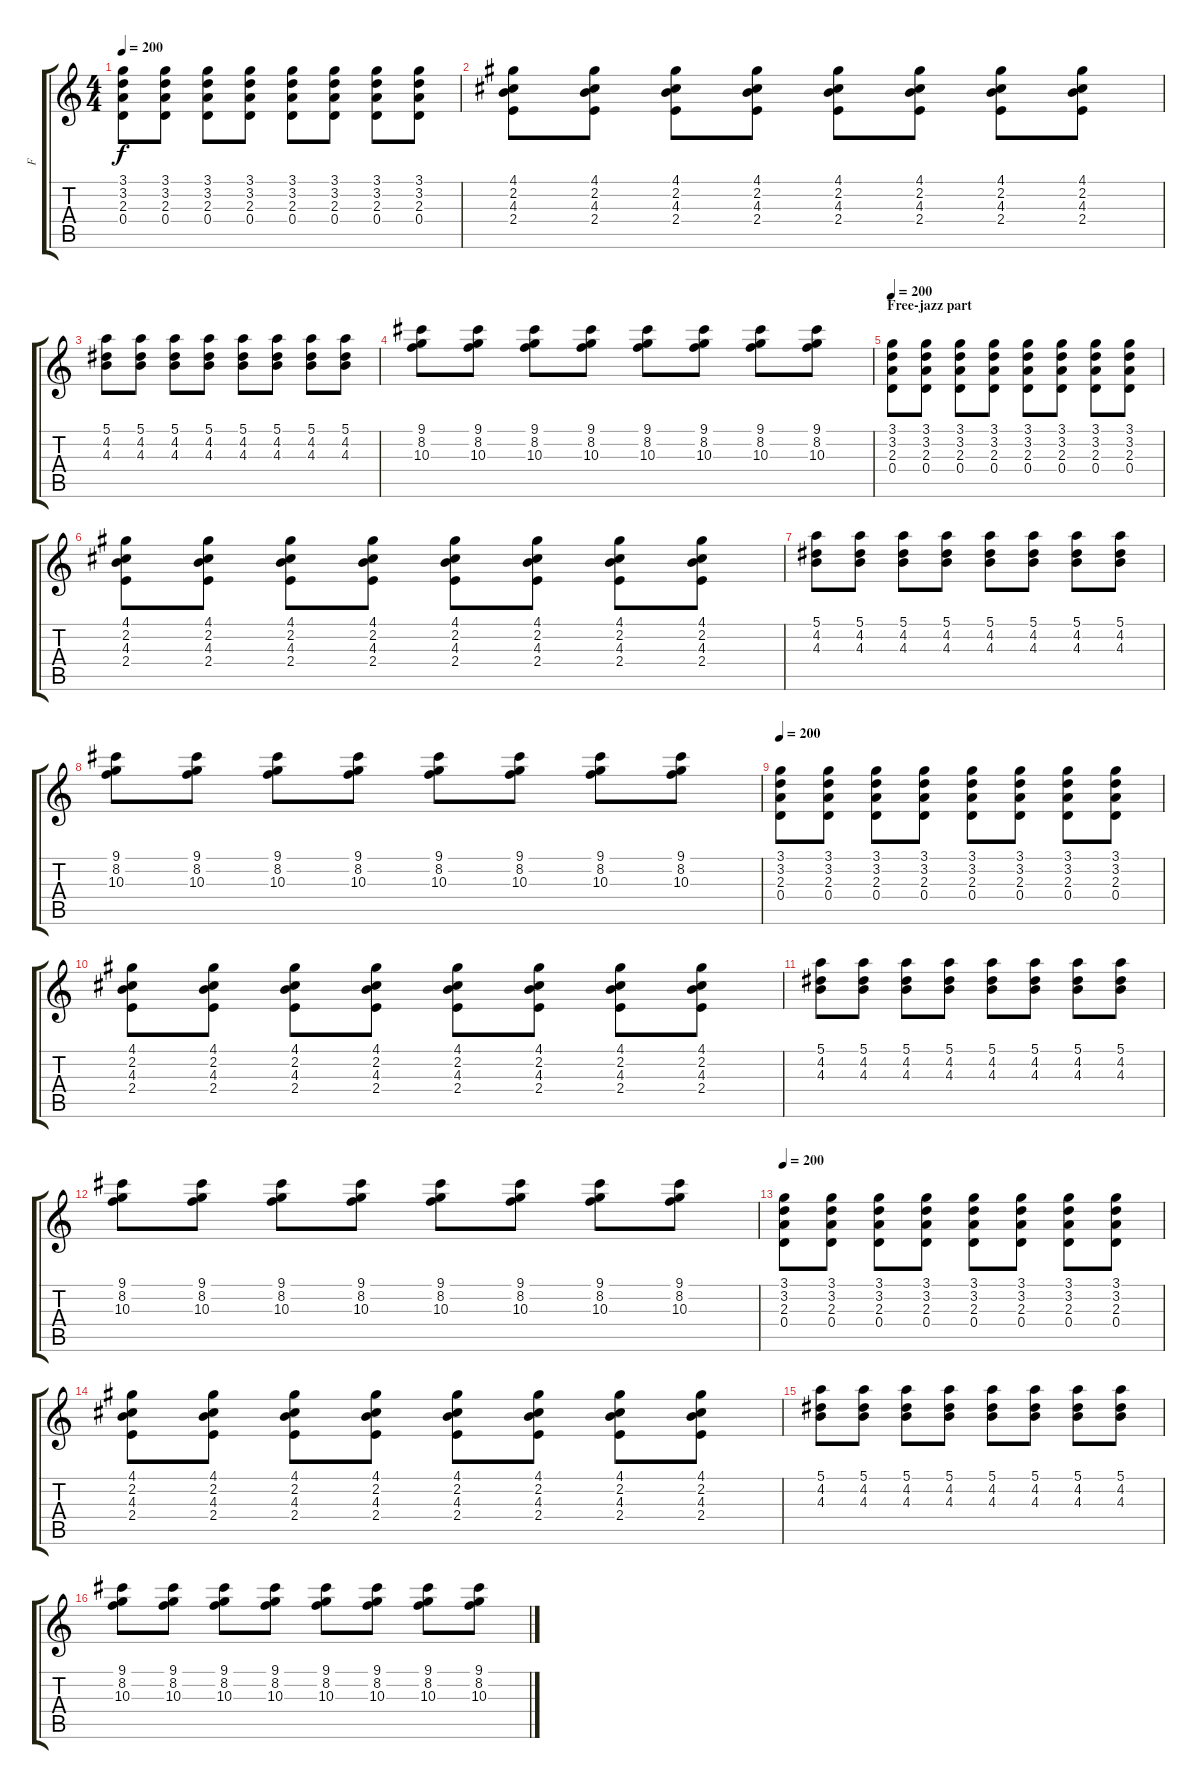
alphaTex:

\track ("F" "F") {instrument acousticguitarnylon}
\staff {score tabs}
\tuning (E4 B3 G3 D3 A2 E2) {hide}
\ts (4 4)
\tempo 200
\clef g2
\ks c
(3.1 3.2 2.3 0.4).8{dy f} (3.1 3.2 2.3 0.4).8 (3.1 3.2 2.3 0.4).8 (3.1 3.2 2.3 0.4).8 (3.1 3.2 2.3 0.4).8 (3.1 3.2 2.3 0.4).8 (3.1 3.2 2.3 0.4).8 (3.1 3.2 2.3 0.4).8 |
(4.1 2.2 4.3 2.4).8 (4.1 2.2 4.3 2.4).8 (4.1 2.2 4.3 2.4).8 (4.1 2.2 4.3 2.4).8 (4.1 2.2 4.3 2.4).8 (4.1 2.2 4.3 2.4).8 (4.1 2.2 4.3 2.4).8 (4.1 2.2 4.3 2.4).8 |
(5.1 4.2 4.3).8 (5.1 4.2 4.3).8 (5.1 4.2 4.3).8 (5.1 4.2 4.3).8 (5.1 4.2 4.3).8 (5.1 4.2 4.3).8 (5.1 4.2 4.3).8 (5.1 4.2 4.3).8 |
(9.1 8.2 10.3).8 (9.1 8.2 10.3).8 (9.1 8.2 10.3).8 (9.1 8.2 10.3).8 (9.1 8.2 10.3).8 (9.1 8.2 10.3).8 (9.1 8.2 10.3).8 (9.1 8.2 10.3).8 |
\section ("" "Free-jazz part")
\tempo 200
(3.1 3.2 2.3 0.4).8 (3.1 3.2 2.3 0.4).8 (3.1 3.2 2.3 0.4).8 (3.1 3.2 2.3 0.4).8 (3.1 3.2 2.3 0.4).8 (3.1 3.2 2.3 0.4).8 (3.1 3.2 2.3 0.4).8 (3.1 3.2 2.3 0.4).8 |
(4.1 2.2 4.3 2.4).8 (4.1 2.2 4.3 2.4).8 (4.1 2.2 4.3 2.4).8 (4.1 2.2 4.3 2.4).8 (4.1 2.2 4.3 2.4).8 (4.1 2.2 4.3 2.4).8 (4.1 2.2 4.3 2.4).8 (4.1 2.2 4.3 2.4).8 |
(5.1 4.2 4.3).8 (5.1 4.2 4.3).8 (5.1 4.2 4.3).8 (5.1 4.2 4.3).8 (5.1 4.2 4.3).8 (5.1 4.2 4.3).8 (5.1 4.2 4.3).8 (5.1 4.2 4.3).8 |
(9.1 8.2 10.3).8 (9.1 8.2 10.3).8 (9.1 8.2 10.3).8 (9.1 8.2 10.3).8 (9.1 8.2 10.3).8 (9.1 8.2 10.3).8 (9.1 8.2 10.3).8 (9.1 8.2 10.3).8 |
\tempo 200
(3.1 3.2 2.3 0.4).8 (3.1 3.2 2.3 0.4).8 (3.1 3.2 2.3 0.4).8 (3.1 3.2 2.3 0.4).8 (3.1 3.2 2.3 0.4).8 (3.1 3.2 2.3 0.4).8 (3.1 3.2 2.3 0.4).8 (3.1 3.2 2.3 0.4).8 |
(4.1 2.2 4.3 2.4).8 (4.1 2.2 4.3 2.4).8 (4.1 2.2 4.3 2.4).8 (4.1 2.2 4.3 2.4).8 (4.1 2.2 4.3 2.4).8 (4.1 2.2 4.3 2.4).8 (4.1 2.2 4.3 2.4).8 (4.1 2.2 4.3 2.4).8 |
(5.1 4.2 4.3).8 (5.1 4.2 4.3).8 (5.1 4.2 4.3).8 (5.1 4.2 4.3).8 (5.1 4.2 4.3).8 (5.1 4.2 4.3).8 (5.1 4.2 4.3).8 (5.1 4.2 4.3).8 |
(9.1 8.2 10.3).8 (9.1 8.2 10.3).8 (9.1 8.2 10.3).8 (9.1 8.2 10.3).8 (9.1 8.2 10.3).8 (9.1 8.2 10.3).8 (9.1 8.2 10.3).8 (9.1 8.2 10.3).8 |
\tempo 200
(3.1 3.2 2.3 0.4).8 (3.1 3.2 2.3 0.4).8 (3.1 3.2 2.3 0.4).8 (3.1 3.2 2.3 0.4).8 (3.1 3.2 2.3 0.4).8 (3.1 3.2 2.3 0.4).8 (3.1 3.2 2.3 0.4).8 (3.1 3.2 2.3 0.4).8 |
(4.1 2.2 4.3 2.4).8 (4.1 2.2 4.3 2.4).8 (4.1 2.2 4.3 2.4).8 (4.1 2.2 4.3 2.4).8 (4.1 2.2 4.3 2.4).8 (4.1 2.2 4.3 2.4).8 (4.1 2.2 4.3 2.4).8 (4.1 2.2 4.3 2.4).8 |
(5.1 4.2 4.3).8 (5.1 4.2 4.3).8 (5.1 4.2 4.3).8 (5.1 4.2 4.3).8 (5.1 4.2 4.3).8 (5.1 4.2 4.3).8 (5.1 4.2 4.3).8 (5.1 4.2 4.3).8 |
(9.1 8.2 10.3).8 (9.1 8.2 10.3).8 (9.1 8.2 10.3).8 (9.1 8.2 10.3).8 (9.1 8.2 10.3).8 (9.1 8.2 10.3).8 (9.1 8.2 10.3).8 (9.1 8.2 10.3).8
